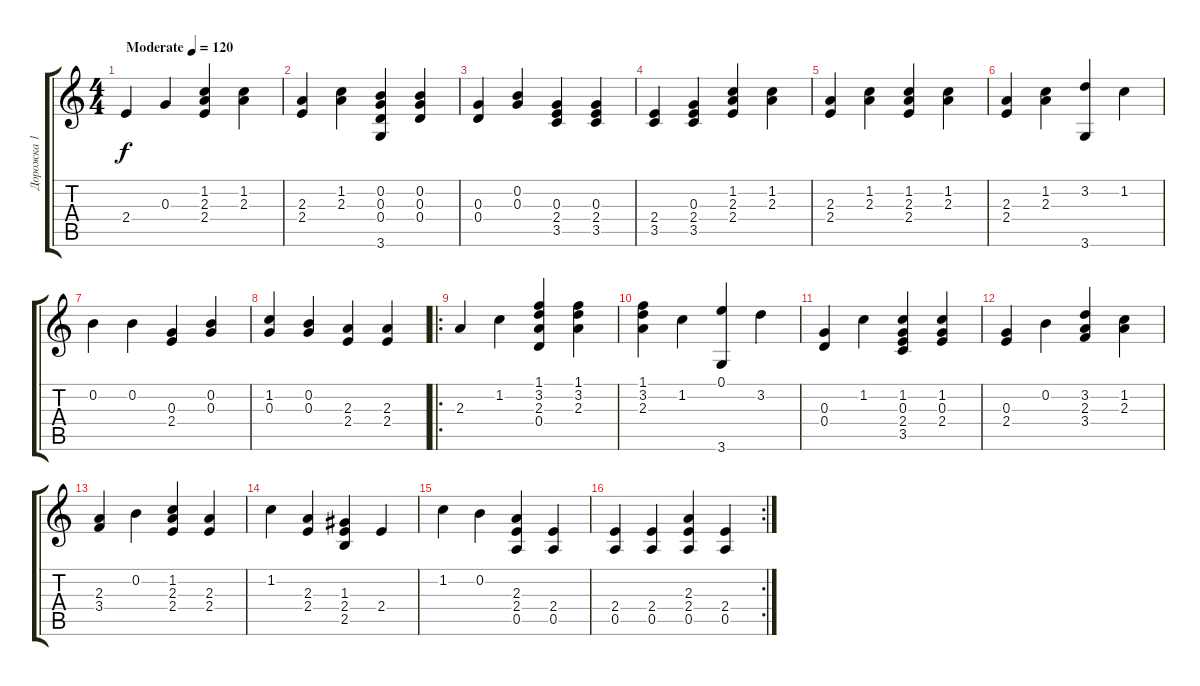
\track ("Дорожка 1" "Дорожка 1") {instrument acousticguitarsteel}
\staff {score tabs}
\tuning (E4 B3 G3 D3 A2 E2) {hide}
\ts (4 4)
\tempo (120 "Moderate")
\clef g2
\ks c
2.4.4{dy f instrument acousticguitarsteel} 0.3.4 (1.2 2.3 2.4).4 (1.2 2.3).4 |
(2.3 2.4).4 (1.2 2.3).4 (0.2 0.3 0.4 3.6).4 (0.2 0.3 0.4).4 |
(0.3 0.4).4 (0.2 0.3).4 (0.3 2.4 3.5).4 (0.3 2.4 3.5).4 |
(2.4 3.5).4 (0.3 2.4 3.5).4 (1.2 2.3 2.4).4 (1.2 2.3).4 |
(2.3 2.4).4 (1.2 2.3).4 (1.2 2.3 2.4).4 (1.2 2.3).4 |
(2.3 2.4).4 (1.2 2.3).4 (3.2 3.6).4 1.2.4 |
0.2.4 0.2.4 (0.3 2.4).4 (0.2 0.3).4 |
(1.2 0.3).4 (0.2 0.3).4 (2.3 2.4).4 (2.3 2.4).4 |
\ro
2.3.4 1.2.4 (1.1 3.2 2.3 0.4).4 (1.1 3.2 2.3).4 |
(1.1 3.2 2.3).4 1.2.4 (0.1 3.6).4 3.2.4 |
(0.3 0.4).4 1.2.4 (1.2 0.3 2.4 3.5).4 (1.2 0.3 2.4).4 |
(0.3 2.4).4 0.2.4 (3.2 2.3 3.4).4 (1.2 2.3).4 |
(2.3 3.4).4 0.2.4 (1.2 2.3 2.4).4 (2.3 2.4).4 |
1.2.4 (2.3 2.4).4 (1.3 2.4 2.5).4 2.4.4 |
1.2.4 0.2.4 (2.3 2.4 0.5).4 (2.4 0.5).4 |
\rc 2
(2.4 0.5).4 (2.4 0.5).4 (2.3 2.4 0.5).4 (2.4 0.5).4
